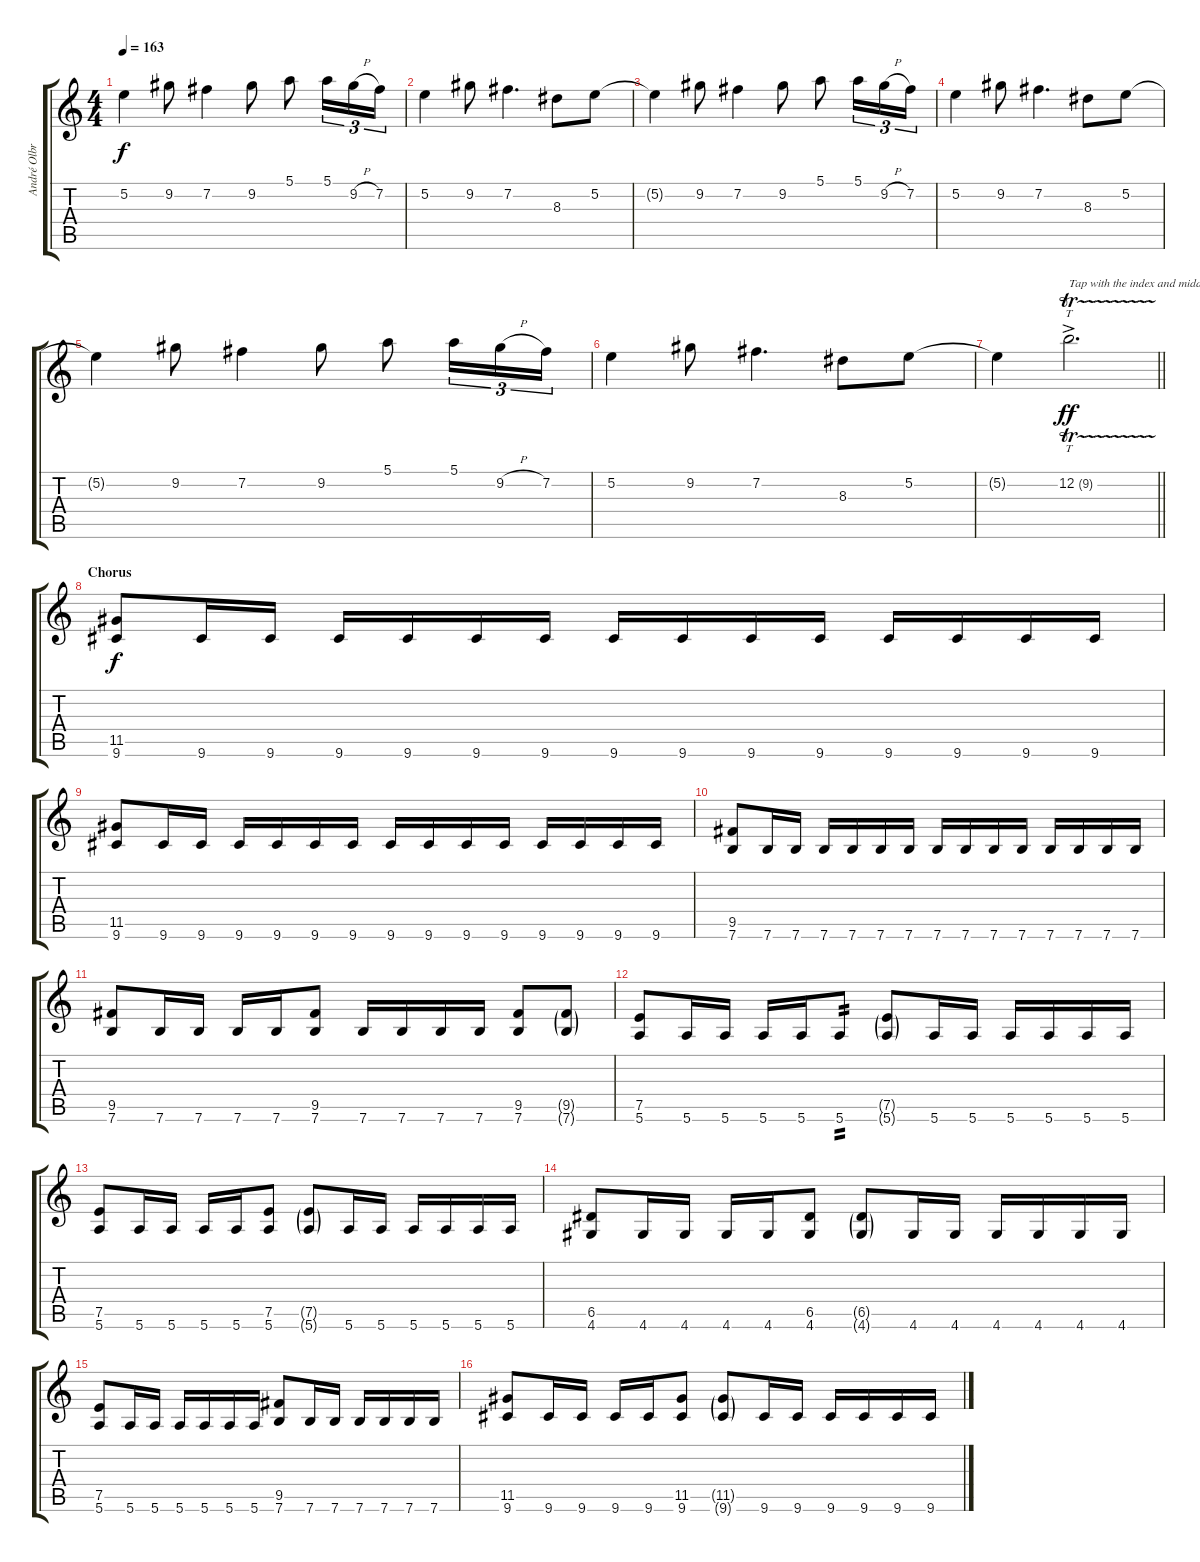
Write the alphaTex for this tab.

\track ("André Olbrich" "André Olbr") {instrument distortionguitar}
\staff {score tabs}
\tuning (E4 B3 G3 D3 A2 E2) {hide}
\ts (4 4)
\tempo 163
\clef g2
\ks c
5.2{t}.4{dy f} 9.2.8 7.2.4 9.2.8 5.1.8 5.1.16{tu (3 2)} 9.2{h}.16{tu (3 2)} 7.2.16{tu (3 2)} |
5.2.4 9.2.8 7.2.4{d} 8.3.8 5.2.8 |
5.2{t}.4 9.2.8 7.2.4 9.2.8 5.1.8 5.1.16{tu (3 2)} 9.2{h}.16{tu (3 2)} 7.2.16{tu (3 2)} |
5.2.4 9.2.8 7.2.4{d} 8.3.8 5.2.8 |
5.2{t}.4 9.2.8 7.2.4 9.2.8 5.1.8 5.1.16{tu (3 2)} 9.2{h}.16{tu (3 2)} 7.2.16{tu (3 2)} |
5.2.4 9.2.8 7.2.4{d} 8.3.8 5.2.8 |
\barLineRight lightlight
5.2{t}.4 12.2{tr (9 32) ac}.2{tt d txt "Tap with the index and middle B)" dy ff} |
\section ("" "Chorus")
(11.5 9.6).8{dy f} 9.6.16 9.6.16 9.6.16 9.6.16 9.6.16 9.6.16 9.6.16 9.6.16 9.6.16 9.6.16 9.6.16 9.6.16 9.6.16 9.6.16 |
(11.5 9.6).8 9.6.16 9.6.16 9.6.16 9.6.16 9.6.16 9.6.16 9.6.16 9.6.16 9.6.16 9.6.16 9.6.16 9.6.16 9.6.16 9.6.16 |
(9.5 7.6).8 7.6.16 7.6.16 7.6.16 7.6.16 7.6.16 7.6.16 7.6.16 7.6.16 7.6.16 7.6.16 7.6.16 7.6.16 7.6.16 7.6.16 |
(9.5 7.6).8 7.6.16 7.6.16 7.6.16 7.6.16 (9.5 7.6).8 7.6.16 7.6.16 7.6.16 7.6.16 (9.5 7.6).8 (9.5{g} 7.6{g}).8 |
(7.5 5.6).8 5.6.16 5.6.16 5.6.16 5.6.16 5.6.8{tp 2} (7.5{g} 5.6{g}).8 5.6.16 5.6.16 5.6.16 5.6.16 5.6.16 5.6.16 |
(7.5 5.6).8 5.6.16 5.6.16 5.6.16 5.6.16 (7.5 5.6).8 (7.5{g} 5.6{g}).8 5.6.16 5.6.16 5.6.16 5.6.16 5.6.16 5.6.16 |
(6.5 4.6).8 4.6.16 4.6.16 4.6.16 4.6.16 (6.5 4.6).8 (6.5{g} 4.6{g}).8 4.6.16 4.6.16 4.6.16 4.6.16 4.6.16 4.6.16 |
(7.5 5.6).8 5.6.16 5.6.16 5.6.16 5.6.16 5.6.16 5.6.16 (9.5 7.6).8 7.6.16 7.6.16 7.6.16 7.6.16 7.6.16 7.6.16 |
(11.5 9.6).8 9.6.16 9.6.16 9.6.16 9.6.16 (11.5 9.6).8 (11.5{g} 9.6{g}).8 9.6.16 9.6.16 9.6.16 9.6.16 9.6.16 9.6.16
